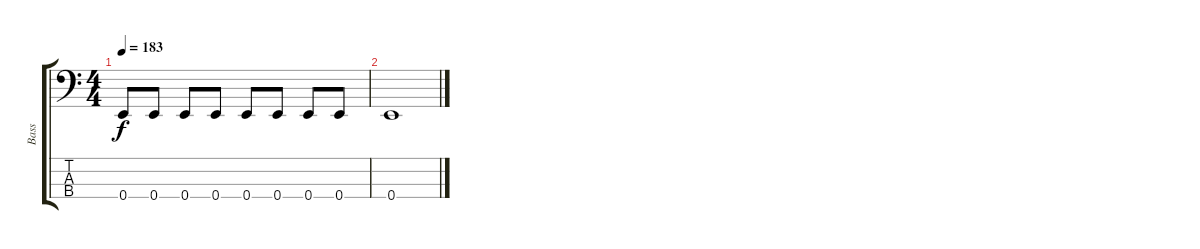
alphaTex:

\track ("Bass" "Bass") {instrument electricbassfinger}
\staff {score tabs}
\tuning (G2 D2 A1 E1) {hide}
\ts (4 4)
\tempo 183
\clef f4
\ks c
0.4.8{dy f} 0.4.8 0.4.8 0.4.8 0.4.8 0.4.8 0.4.8 0.4.8 |
0.4.1
